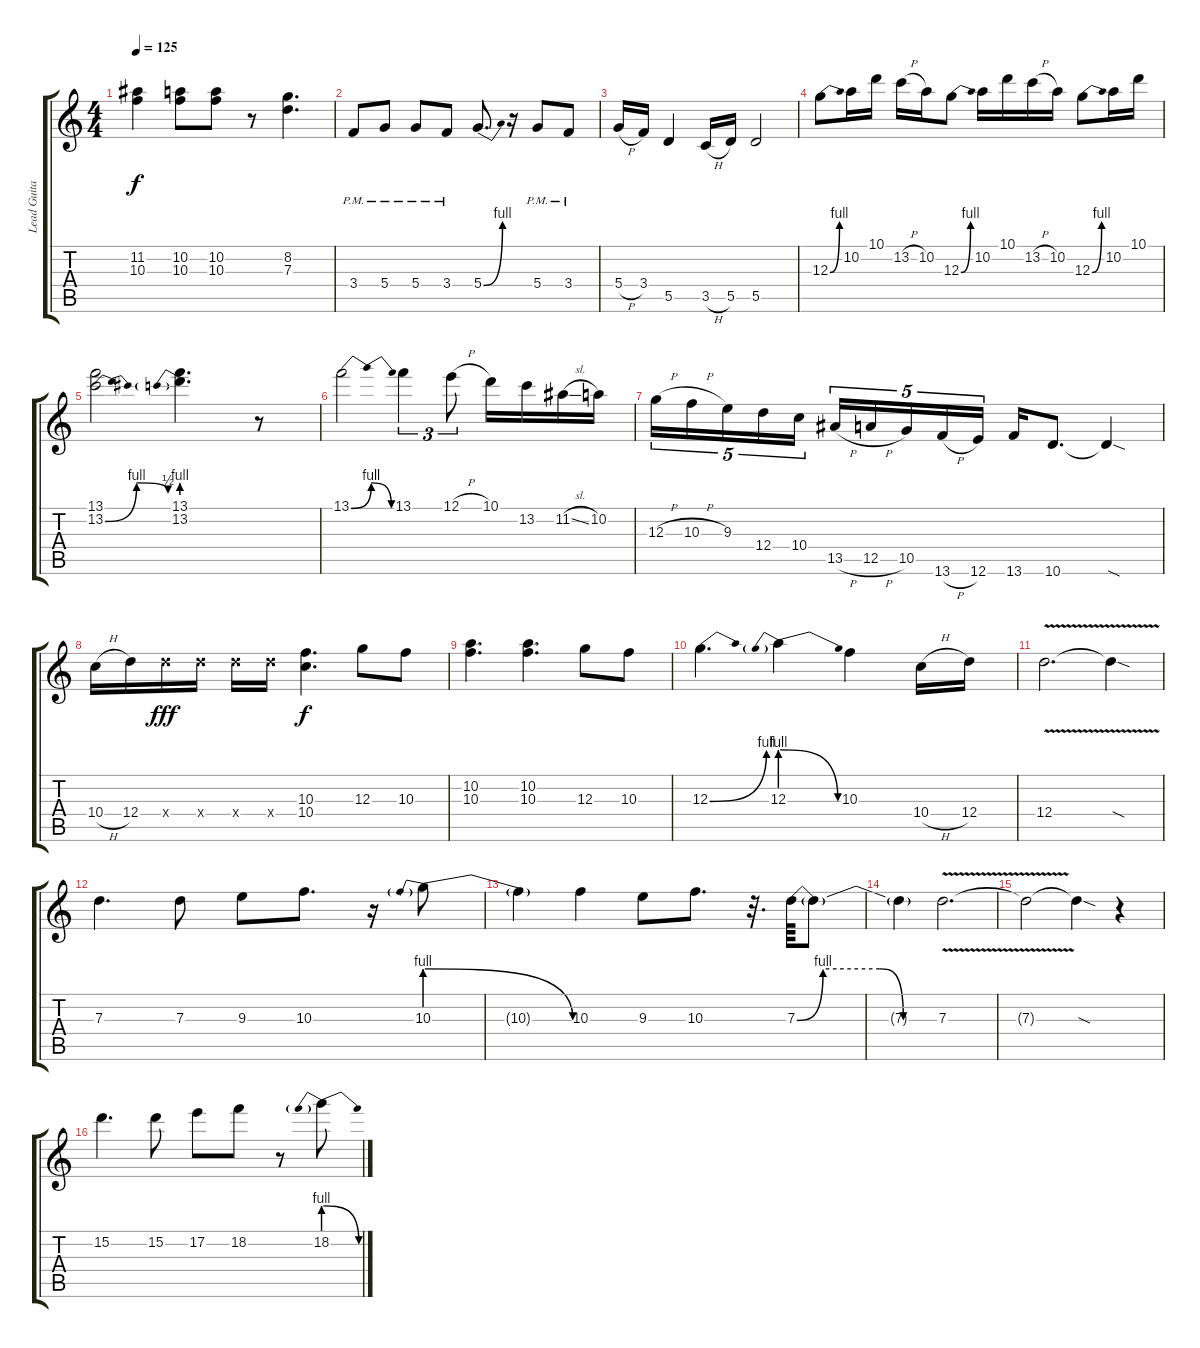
\track ("Lead Guitar 3 (Solos)" "Lead Guita") {instrument distortionguitar}
\staff {score tabs}
\tuning (E4 B3 G3 D3 A2 E2) {hide}
\ts (4 4)
\tempo 125
\clef g2
\ks c
(11.2 10.3).4{dy f} (10.2 10.3).8 (10.2 10.3).8 r.8 (8.2 7.3).4{d} |
3.4{pm}.8 5.4{pm}.8 5.4{pm}.8 3.4{pm}.8 5.4{be (bend 0 0 60 4)}.8{d} r.16 5.4{pm}.8 3.4{pm}.8 |
5.4{h}.16 3.4.16 5.5.4 3.5{h}.16 5.5.16 5.5.2 |
12.3{be (bend 0 0 60 4)}.8 10.2.16 10.1.16 13.2{h}.16 10.2.16 12.3{be (bend 0 0 60 4)}.8 10.2.16 10.1.16 13.2{h}.16 10.2.16 12.3{be (bend 0 0 60 4)}.8 10.2.16 10.1.16 |
(13.1 13.2{be (bendrelease 0 0 10 4 45 4 60 2)}).2 (13.1 13.2{be (prebend 0 4 60 4)}).4{d} r.8 |
13.1{be (bendrelease 0 0 8 4 30 4 60 0)}.2 13.1.4{tu (3 2)} 12.1{h}.8{tu (3 2)} 10.1.16 13.2.16 11.2{sl}.16 10.2.16 |
12.3{h}.16{tu (5 4)} 10.3{h}.16{tu (5 4)} 9.3.16{tu (5 4)} 12.4.16{tu (5 4)} 10.4.16{tu (5 4)} 13.5{h}.16{tu (5 4)} 12.5{h}.16{tu (5 4)} 10.5.16{tu (5 4)} 13.6{h}.16{tu (5 4)} 12.6.16{tu (5 4)} 13.6.16 10.6.8{d} 10.6{sod t}.4 |
10.4{h}.16 12.4.16 12.4{x}.16{dy fff} 12.4{x}.16 12.4{x}.16 12.4{x}.16 (10.3 10.4).4{d dy f} 12.3.8 10.3.8 |
(10.2 10.3).4{d} (10.2 10.3).4{d} 12.3.8 10.3.8 |
12.3{be (bend 0 0 60 4)}.4{d} 12.3{be (prebendrelease 0 4 60 0)}.4 10.3.4 10.4{h}.16 12.4.16 |
12.4{v}.2{d} 12.4{sod t}.4 |
7.3.4{d} 7.3.8 9.3.8 10.3.8{d} r.16 10.3{be (prebendrelease 0 4 60 0)}.8 |
10.3{t}.4 10.3.4 9.3.8 10.3.8{d} r.32{d} 7.3{be (custom 0 0 11 4 35 4 45 0 60 0)}.64 7.3{t}.8 |
7.3{t}.4 7.3{v}.2{d} |
7.3{t}.2 7.3{sod t}.4 r.4 |
15.2.4{d} 15.2.8 17.2.8 18.2.8 r.8 18.2{be (prebendrelease 0 4 60 0)}.8
